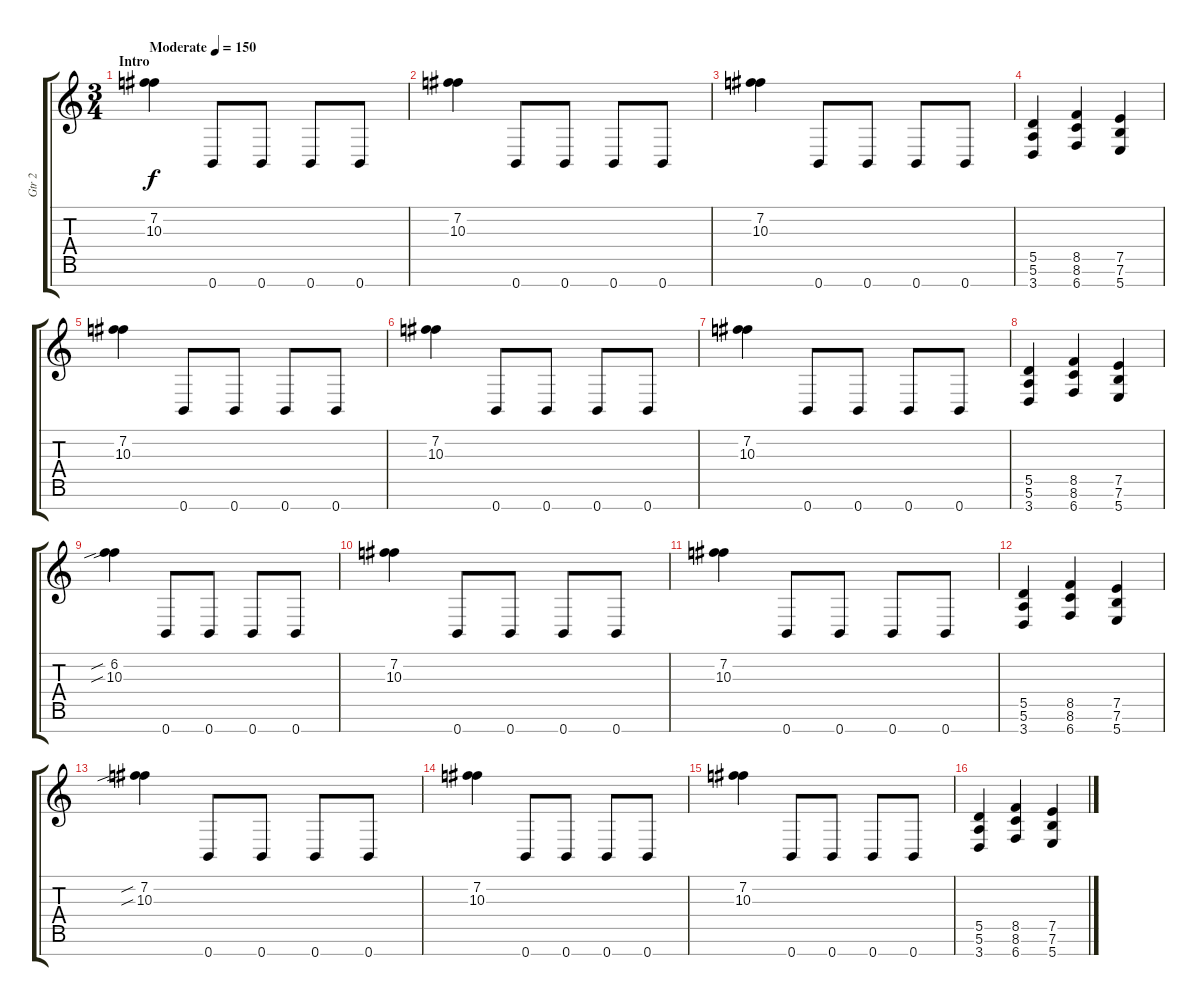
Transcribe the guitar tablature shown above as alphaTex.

\track ("Gtr 2" "Gtr 2") {instrument distortionguitar}
\staff {score tabs}
\tuning (E4 B3 G3 D3 A2 E2 B1) {hide}
\ts (3 4)
\section ("" "Intro")
\tempo (150 "Moderate")
\clef g2
\ks c
(7.2 10.3).4{dy f instrument distortionguitar} 0.7.8 0.7.8 0.7.8 0.7.8 |
(7.2 10.3).4 0.7.8 0.7.8 0.7.8 0.7.8 |
(7.2 10.3).4 0.7.8 0.7.8 0.7.8 0.7.8 |
(5.5 5.6 3.7).4 (8.5 8.6 6.7).4 (7.5 7.6 5.7).4 |
(7.2 10.3).4 0.7.8 0.7.8 0.7.8 0.7.8 |
(7.2 10.3).4 0.7.8 0.7.8 0.7.8 0.7.8 |
(7.2 10.3).4 0.7.8 0.7.8 0.7.8 0.7.8 |
(5.5 5.6 3.7).4 (8.5 8.6 6.7).4 (7.5 7.6 5.7).4 |
(6.2{sib} 10.3{sib}).4 0.7.8 0.7.8 0.7.8 0.7.8 |
(7.2 10.3).4 0.7.8 0.7.8 0.7.8 0.7.8 |
(7.2 10.3).4 0.7.8 0.7.8 0.7.8 0.7.8 |
(5.5 5.6 3.7).4 (8.5 8.6 6.7).4 (7.5 7.6 5.7).4 |
(7.2{sib} 10.3{sib}).4 0.7.8 0.7.8 0.7.8 0.7.8 |
(7.2 10.3).4 0.7.8 0.7.8 0.7.8 0.7.8 |
(7.2 10.3).4 0.7.8 0.7.8 0.7.8 0.7.8 |
(5.5 5.6 3.7).4 (8.5 8.6 6.7).4 (7.5 7.6 5.7).4
